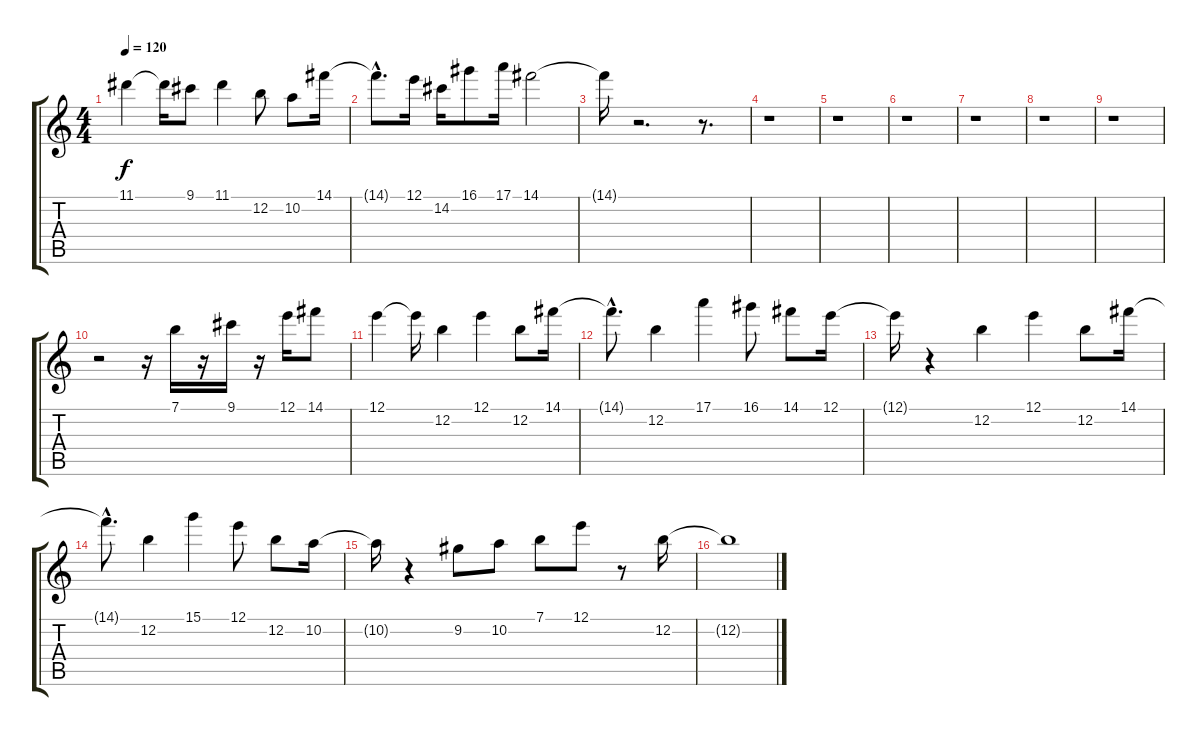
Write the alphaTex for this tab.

\track "" {instrument overdrivenguitar}
\staff {score tabs}
\tuning (E4 B3 G3 D3 A2 E2) {hide}
\ts (4 4)
\tempo 120
\clef g2
\ks c
11.1{t}.4{dy f} 11.1{t}.16 9.1.8 11.1.4 12.2.8 10.2.8 14.1.16 |
14.1{hac t}.8{d} 12.1.16 14.2.16 16.1.8 17.1.16 14.1.2 |
14.1{t}.16 r.2{d} r.8{d} |
r.1 |
r.1 |
r.1 |
r.1 |
r.1 |
r.1 |
r.2 r.16 7.1.16 r.16 9.1.16 r.16 12.1.16 14.1.8 |
12.1.4 12.1{t}.16 12.2.4 12.1.4 12.2.8 14.1.16 |
14.1{hac t}.8{d} 12.2.4 17.1.4 16.1.8 14.1.8 12.1.16 |
12.1{t}.16 r.4 12.2.4 12.1.4 12.2.8 14.1.16 |
14.1{hac t}.8{d} 12.2.4 15.1.4 12.1.8 12.2.8 10.2.16 |
10.2{t}.16 r.4 9.2.8 10.2.8 7.1.8 12.1.8 r.8 12.2.16 |
12.2{t}.1
